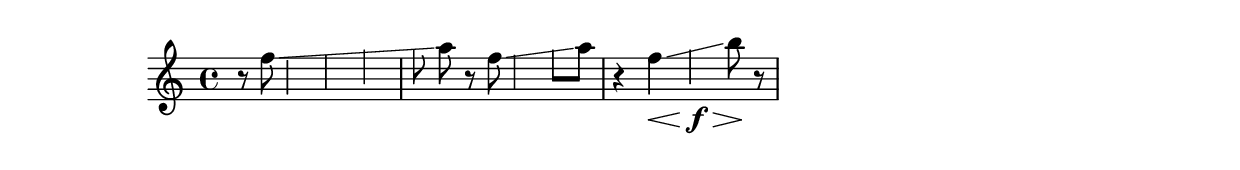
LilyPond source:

% DO NOT EDIT this file manually; it is automatically
% generated from Documentation/snippets/new
% Make any changes in Documentation/snippets/new/
% and then run scripts/auxiliar/makelsr.py
%
% This file is in the public domain.
%% Note: this file works from version 2.15.15
\version "2.16.0"

\header {
  lsrtags = "expressive-marks, staff-notation, tweaks-and-overrides"

  texidoc = "
Skipped beats in very long glissandi are sometimes indicated by
timing marks, often consisting of stems without noteheads.  Such
stems can also be used to carry intermediate expression markings.

If the stems do not align well with the glissando, they may need to
be repositioned slightly.
"

  doctitle = "Adding timing marks to long glissandi"
} % begin verbatim


glissandoSkipOn = {
  \override NoteColumn #'glissando-skip = ##t
  \override NoteHead #'transparent = ##t
  \override NoteHead #'no-ledgers = ##t
}

glissandoSkipOff = {
  \revert NoteColumn #'glissando-skip
  \revert NoteHead #'transparent
  \revert NoteHead #'no-ledgers
}

\relative c'' {
  r8 f8\glissando
  \glissandoSkipOn
  f4 g a a8\noBeam
  \glissandoSkipOff
  a8

  r8 f8\glissando
  \glissandoSkipOn
  g4 a8
  \glissandoSkipOff
  a8 |

  r4 f\glissando \<
  \glissandoSkipOn
  a4\f \>
  \glissandoSkipOff
  b8\! r |
}
